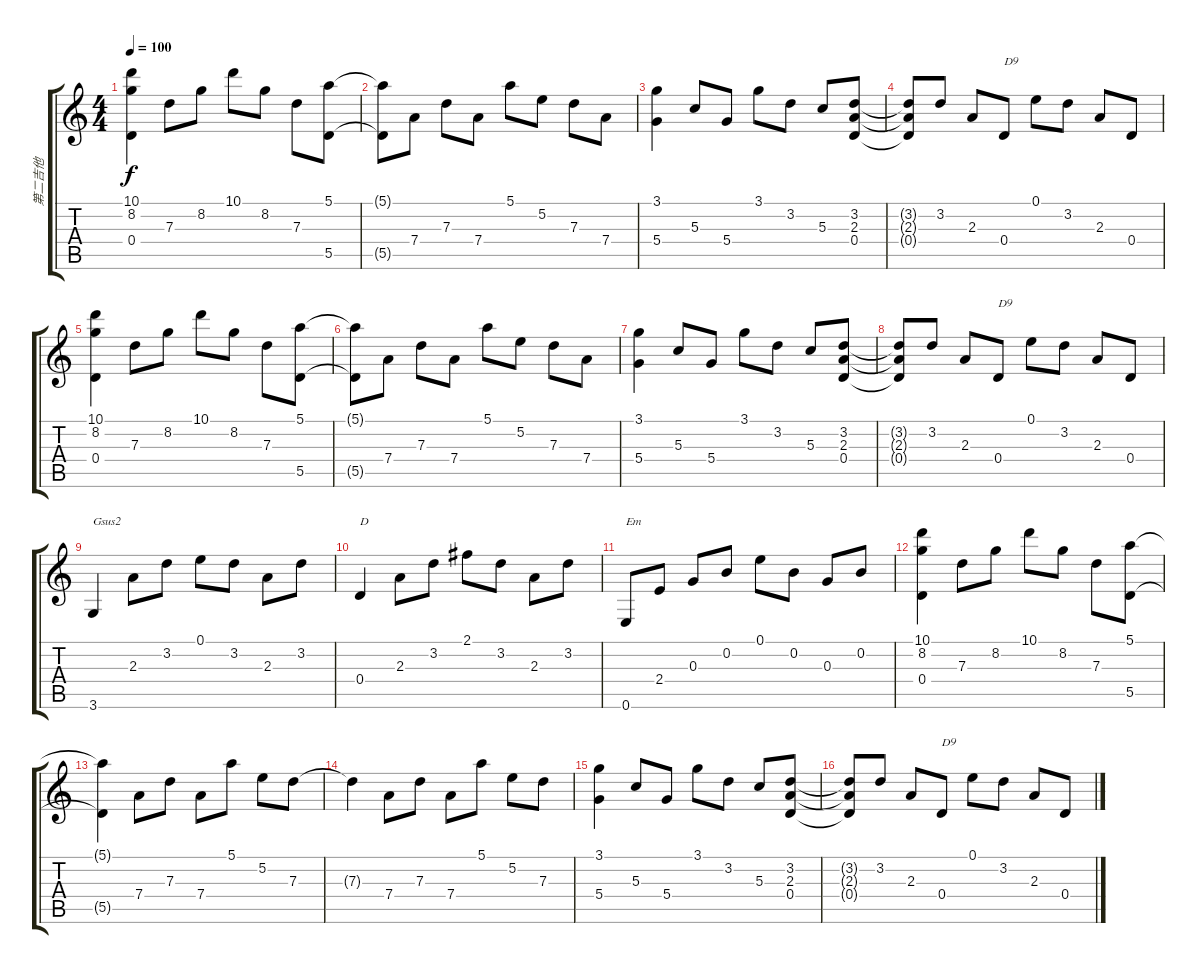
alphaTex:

\track ("第二吉他" "第二吉他") {instrument acousticguitarsteel}
\staff {score tabs}
\tuning (E4 B3 G3 D3 A2 E2) {hide}
\ts (4 4)
\tempo 100
\clef g2
\ks c
(10.1 8.2 0.4).4{dy f instrument acousticguitarsteel} 7.3.8 8.2.8 10.1.8 8.2.8 7.3.8 (5.1 5.5).8 |
(5.1{t} 5.5{t}).8 7.4.8 7.3.8 7.4.8 5.1.8 5.2.8 7.3.8 7.4.8 |
(3.1 5.4).4 5.3.8 5.4.8 3.1.8 3.2.8 5.3.8 (3.2 2.3 0.4).8 |
(3.2{t} 2.3{t} 0.4{t}).8 3.2.8 2.3.8 0.4.8{txt "D9"} 0.1.8 3.2.8 2.3.8 0.4.8 |
(10.1 8.2 0.4).4 7.3.8 8.2.8 10.1.8 8.2.8 7.3.8 (5.1 5.5).8 |
(5.1{t} 5.5{t}).8 7.4.8 7.3.8 7.4.8 5.1.8 5.2.8 7.3.8 7.4.8 |
(3.1 5.4).4 5.3.8 5.4.8 3.1.8 3.2.8 5.3.8 (3.2 2.3 0.4).8 |
(3.2{t} 2.3{t} 0.4{t}).8 3.2.8 2.3.8 0.4.8{txt "D9"} 0.1.8 3.2.8 2.3.8 0.4.8 |
3.6.4{txt "Gsus2"} 2.3.8 3.2.8 0.1.8 3.2.8 2.3.8 3.2.8 |
0.4.4{txt "D"} 2.3.8 3.2.8 2.1.8 3.2.8 2.3.8 3.2.8 |
0.6.8{txt "Em"} 2.4.8 0.3.8 0.2.8 0.1.8 0.2.8 0.3.8 0.2.8 |
(10.1 8.2 0.4).4 7.3.8 8.2.8 10.1.8 8.2.8 7.3.8 (5.1 5.5).8 |
(5.1{t} 5.5{t}).4 7.4.8 7.3.8 7.4.8 5.1.8 5.2.8 7.3.8 |
7.3{t}.4 7.4.8 7.3.8 7.4.8 5.1.8 5.2.8 7.3.8 |
(3.1 5.4).4 5.3.8 5.4.8 3.1.8 3.2.8 5.3.8 (3.2 2.3 0.4).8 |
(3.2{t} 2.3{t} 0.4{t}).8 3.2.8 2.3.8 0.4.8{txt "D9"} 0.1.8 3.2.8 2.3.8 0.4.8
